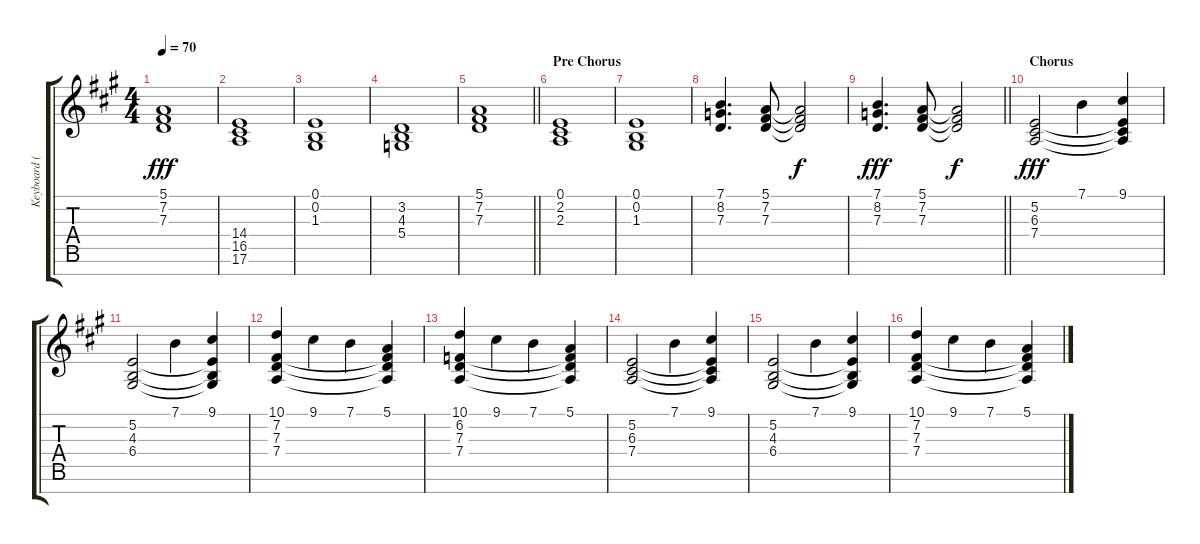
\track ("Keyboard (David Bryan)" "Keyboard (") {instrument tremolostrings}
\staff {score tabs}
\tuning (E4 B3 G3 D3 A2 E2 B1) {hide}
\ts (4 4)
\tempo 70
\clef g2
\ks a
(5.1 7.2 7.3).1{dy fff} |
(14.4 16.5 17.6).1 |
(0.1 0.2 1.3).1 |
(3.2 4.3 5.4).1 |
\barLineRight lightlight
(5.1 7.2 7.3).1 |
\section ("" "Pre Chorus")
(0.1 2.2 2.3).1 |
(0.1 0.2 1.3).1 |
(7.1 8.2 7.3).4{d} (5.1 7.2 7.3).8 (5.1{t} 7.2{t} 7.3{t}).2{dy f} |
\barLineRight lightlight
(7.1 8.2 7.3).4{d dy fff} (5.1 7.2 7.3).8 (5.1{t} 7.2{t} 7.3{t}).2{dy f} |
\section ("" "Chorus")
(5.2 6.3 7.4).2{dy fff} 7.1.4 (9.1 5.2{t} 6.3{t} 7.4{t}).4 |
(5.2 4.3 6.4).2 7.1.4 (9.1 5.2{t} 4.3{t} 6.4{t}).4 |
(10.1 7.2 7.3 7.4).4 9.1.4 7.1.4 (5.1 7.2{t} 7.3{t} 7.4{t}).4 |
(10.1 6.2 7.3 7.4).4 9.1.4 7.1.4 (5.1 6.2{t} 7.3{t} 7.4{t}).4 |
(5.2 6.3 7.4).2 7.1.4 (9.1 5.2{t} 6.3{t} 7.4{t}).4 |
(5.2 4.3 6.4).2 7.1.4 (9.1 5.2{t} 4.3{t} 6.4{t}).4 |
(10.1 7.2 7.3 7.4).4 9.1.4 7.1.4 (5.1 7.2{t} 7.3{t} 7.4{t}).4
